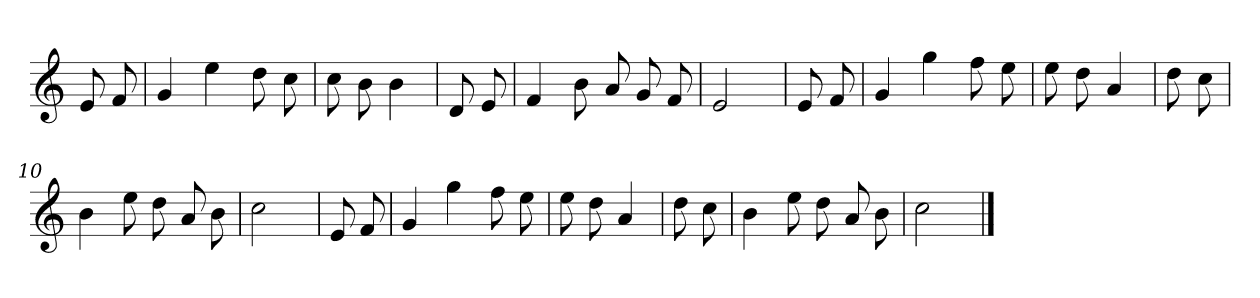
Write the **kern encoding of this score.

**kern
*part1
*staff1
*clefG2
*k[]
*C:
=
8e
8f
=1
4g
4ee
8dd
8cc
=2
8cc
8b
4b
=3
8d
8e
=4
4f
8b
8a
8g
8f
=5
2e
=6
8e
8f
=7
4g
4gg
8ff
8ee
=8
8ee
8dd
4a
=9
8dd
8cc
=10
4b
8ee
8dd
8a
8b
=11
2cc
=12
8e
8f
=13
4g
4gg
8ff
8ee
=14
8ee
8dd
4a
=15
8dd
8cc
=16
4b
8ee
8dd
8a
8b
=17
2cc
==
*-
